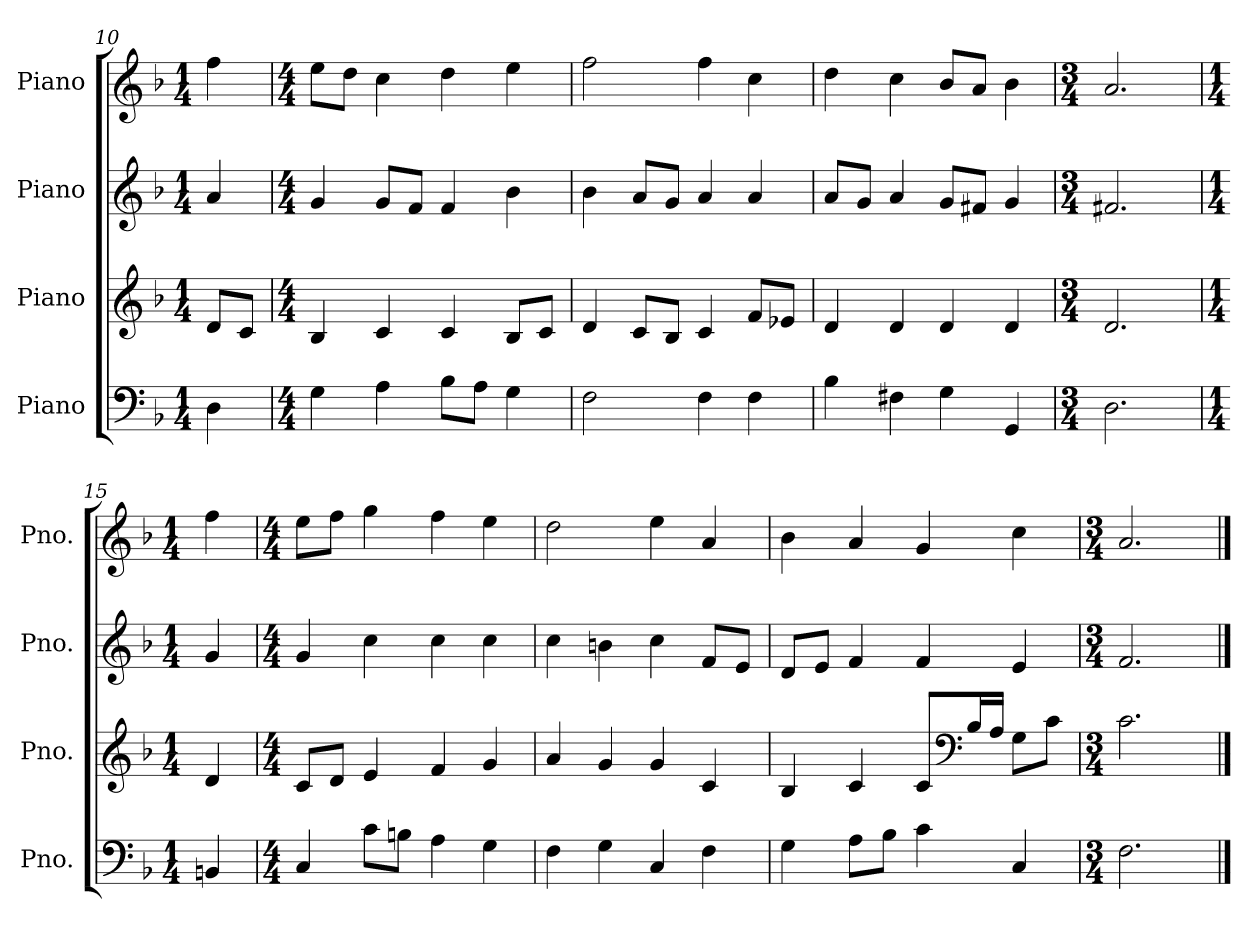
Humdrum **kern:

**kern	**kern	**kern	**kern
*part4	*part3	*part2	*part1
*staff4	*staff3	*staff2	*staff1
*I"Piano	*I"Piano	*I"Piano	*I"Piano
*I'Pno.	*I'Pno.	*I'Pno.	*I'Pno.
*clefF4	*clefG2	*clefG2	*clefG2
*k[b-]	*k[b-]	*k[b-]	*k[b-]
*M1/4	*M1/4	*M1/4	*M1/4
=10	=10	=10	=10
4D\	8d/L	4a/	4ff\
.	8c/J	.	.
=11	=11	=11	=11
*M4/4	*M4/4	*M4/4	*M4/4
4G\	4B-/	4g/	8ee\L
.	.	.	8dd\J
4A\	4c/	8g/L	4cc\
.	.	8f/J	.
8B-\L	4c/	4f/	4dd\
8A\J	.	.	.
4G\	8B-/L	4b-\	4ee\
.	8c/J	.	.
=12	=12	=12	=12
2F\	4d/	4b-\	2ff\
.	8c/L	8a/L	.
.	8B-/J	8g/J	.
4F\	4c/	4a/	4ff\
4F\	8f/L	4a/	4cc\
.	8e-X/J	.	.
!!LO:LB:g=z
=13	=13	=13	=13
4B-\	4d/	8a/L	4dd\
.	.	8g/J	.
4F#X\	4d/	4a/	4cc\
4G\	4d/	8g/L	8b-/L
.	.	8f#X/J	8a/J
4GG/	4d/	4g/	4b-\
=14	=14	=14	=14
*M3/4	*M3/4	*M3/4	*M3/4
2.D\	2.d/	2.f#X/	2.a/
=15	=15	=15	=15
*M1/4	*M1/4	*M1/4	*M1/4
4BBn/	4d/	4g/	4ff\
=16	=16	=16	=16
*M4/4	*M4/4	*M4/4	*M4/4
4C/	8c/L	4g/	8ee\L
.	8d/J	.	8ff\J
8c\L	4e/	4cc\	4gg\
8Bn\J	.	.	.
4A\	4f/	4cc\	4ff\
4G\	4g/	4cc\	4ee\
=17	=17	=17	=17
4F\	4a/	4cc\	2dd\
4G\	4g/	4bn\	.
4C/	4g/	4cc\	4ee\
4F\	4c/	8f/L	4a/
.	.	8e/J	.
=18	=18	=18	=18
4G\	4B-/	8d/L	4b-\
.	.	8e/J	.
8A\L	4c/	4f/	4a/
8B-\J	.	.	.
4c\	8c/L	4f/	4g/
*	*clefF4	*	*
.	16B-/L	.	.
.	16A/JJ	.	.
4C/	8G\L	4e/	4cc\
.	8c\J	.	.
=19	=19	=19	=19
*M3/4	*M3/4	*M3/4	*M3/4
2.F\	2.c\	2.f/	2.a/
==	==	==	==
*-	*-	*-	*-
